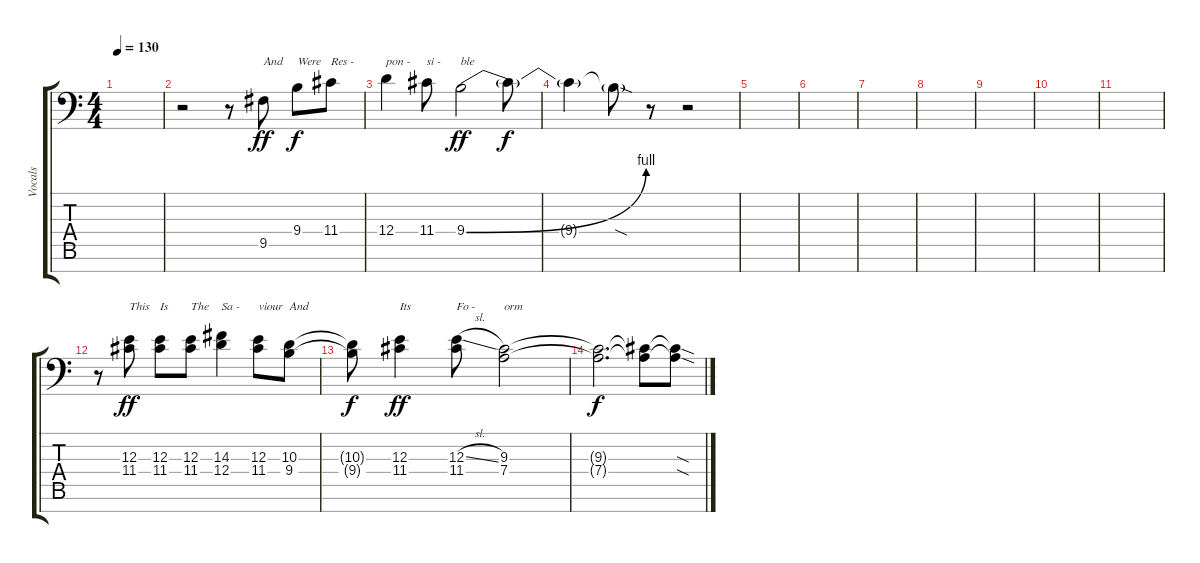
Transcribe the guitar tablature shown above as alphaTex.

\track ("Vocals" "Vocals") {instrument bassoon}
\staff {score tabs}
\tuning (D4 A3 E3 D3 A2 E2 A1) {hide}
\ts (4 4)
\tempo 130
\clef f4
\ks c
|
r.2 r.8 9.5.8{txt "And" dy ff} 9.4.8{txt "Were" dy f} 11.4.8{txt "Res - "} |
12.4.4{txt "pon - "} 11.4.8{txt "si - "} 9.4{be (bend 0 0 60 4)}.2{txt "ble" dy ff} 9.4{t}.8{dy f} |
9.4{t}.4 9.4{sod t}.8 r.8 r.2 |
|
|
|
|
|
|
|
r.8 (12.3 11.4).8{txt "This" dy ff} (12.3 11.4).8{txt "Is"} (12.3 11.4).8{txt "The"} (14.3 12.4).4{txt "Sa - "} (12.3 11.4).8{txt "viour"} (10.3 9.4).8{txt "And"} |
(10.3{t} 9.4{t}).8{dy f} (12.3 11.4).4{txt "Its" dy ff} (12.3{sl} 11.4).8{txt "Fo - "} (9.3 7.4).2{txt "orm"} |
(9.3{t} 7.4{t}).2{d dy f} (9.3{t} 7.4{t}).8 (9.3{sod t} 7.4{sod t}).8
